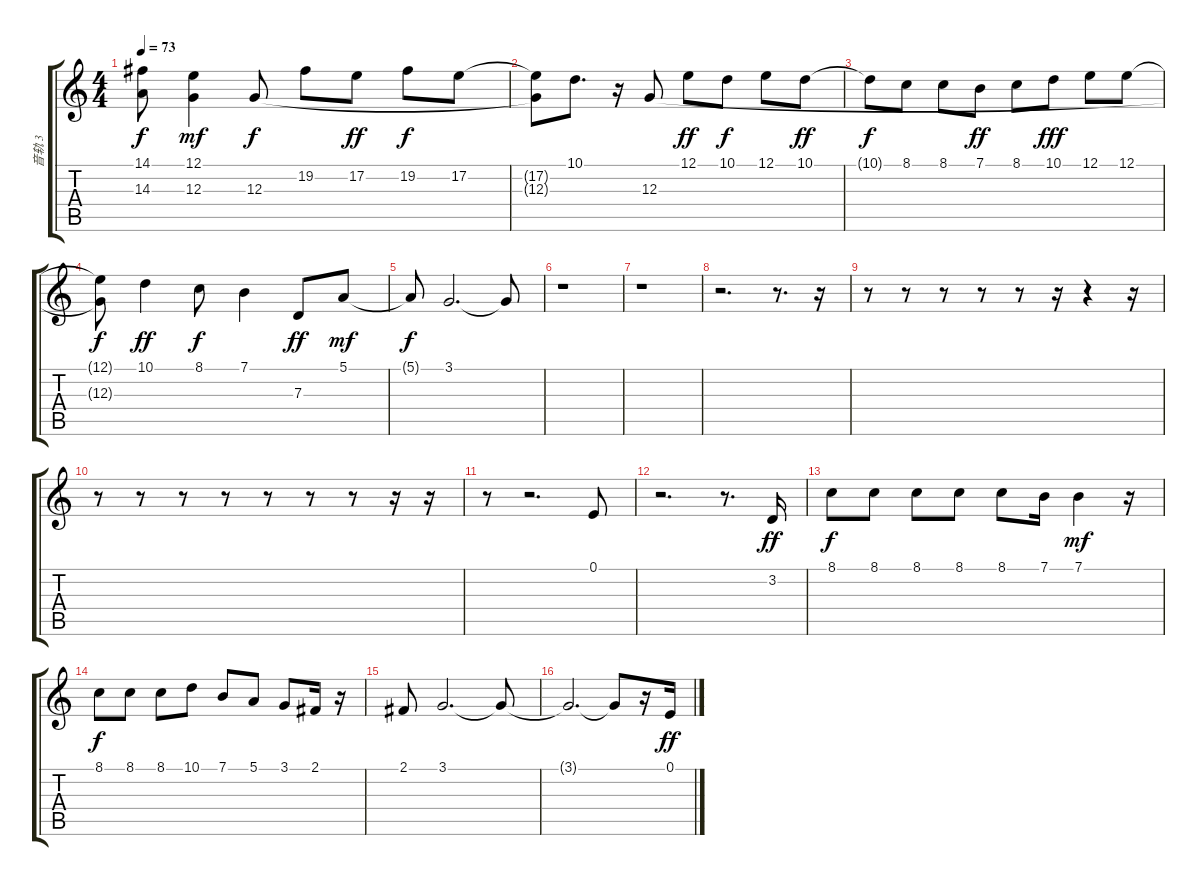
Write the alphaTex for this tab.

\track ("音轨 3" "音轨 3") {instrument flute}
\staff {score tabs}
\tuning (E4 B3 G3 D3 A2 E2) {hide}
\ts (4 4)
\tempo 73
\clef g2
\ks c
(14.1{t} 14.3{t}).8{dy f} (12.1 12.3).4{dy mf} 12.3.8{dy f} 19.2.8 17.2.8{dy ff} 19.2.8{dy f} 17.2.8 |
(17.2{t} 12.3{t}).8 10.1.8{d} r.16 12.3.8 12.1.8{dy ff} 10.1.8{dy f} 12.1.8 10.1.8{dy ff} |
10.1{t}.8{dy f} 8.1.8 8.1.8 7.1.8{dy ff} 8.1.8 10.1.8{dy fff} 12.1.8 12.1.8 |
(12.1{t} 12.3{t}).8{dy f} 10.1.4{dy ff} 8.1.8{dy f} 7.1.4 7.3.8{dy ff} 5.1.8{dy mf} |
5.1{t}.8{dy f} 3.1.2{d} 3.1{t}.8 |
r.1 |
r.1 |
r.2{d} r.8{d} r.16 |
r.8 r.8 r.8 r.8 r.8 r.16 r.4 r.16 |
r.8 r.8 r.8 r.8 r.8 r.8 r.8 r.16 r.16 |
r.8 r.2{d} 0.1.8 |
r.2{d} r.8{d} 3.2.16{dy ff} |
8.1.8{dy f} 8.1.8 8.1.8 8.1.8 8.1.8 7.1.16 7.1.4{dy mf} r.16 |
8.1.8{dy f} 8.1.8 8.1.8 10.1.8 7.1.8 5.1.8 3.1.8 2.1.16 r.16 |
2.1.8 3.1.2{d} 3.1{t}.8 |
3.1{t}.2{d} 3.1{t}.8 r.16 0.1.16{dy ff}
